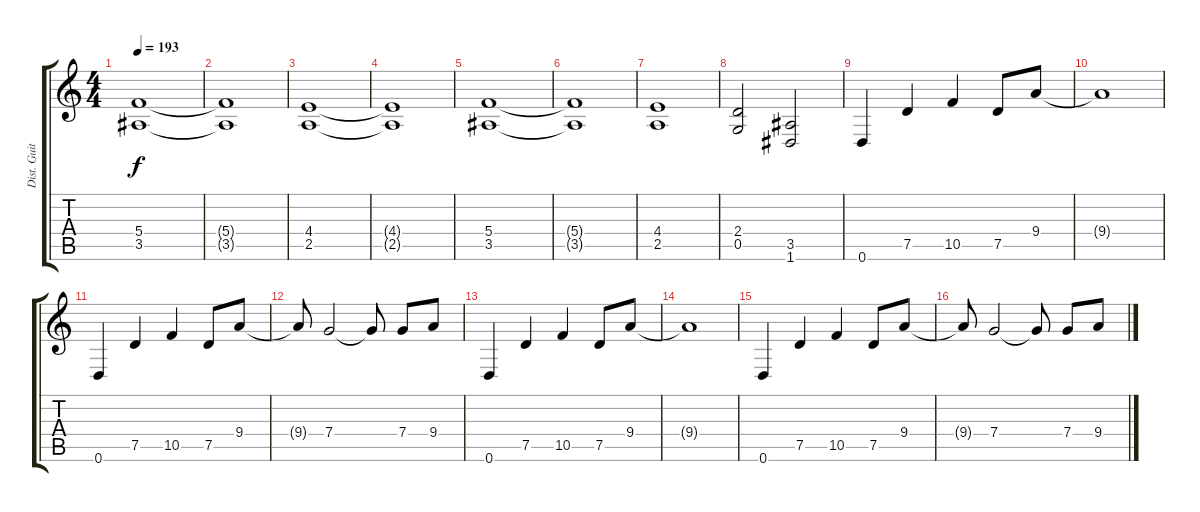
\track ("Dist. Guitar II" "Dist. Guit") {instrument distortionguitar}
\staff {score tabs}
\tuning (D4 A3 F3 C3 G2 D2) {hide}
\ts (4 4)
\tempo 193
\clef g2
\ks c
(5.4 3.5).1{dy f} |
(5.4{t} 3.5{t}).1 |
(4.4 2.5).1 |
(4.4{t} 2.5{t}).1 |
(5.4 3.5).1 |
(5.4{t} 3.5{t}).1 |
(4.4 2.5).1 |
(2.4 0.5).2 (3.5 1.6).2 |
0.6.4 7.5.4 10.5.4 7.5.8 9.4.8 |
9.4{t}.1 |
0.6.4 7.5.4 10.5.4 7.5.8 9.4.8 |
9.4{t}.8 7.4.2 7.4{t}.8 7.4.8 9.4.8 |
0.6.4 7.5.4 10.5.4 7.5.8 9.4.8 |
9.4{t}.1 |
0.6.4 7.5.4 10.5.4 7.5.8 9.4.8 |
9.4{t}.8 7.4.2 7.4{t}.8 7.4.8 9.4.8
